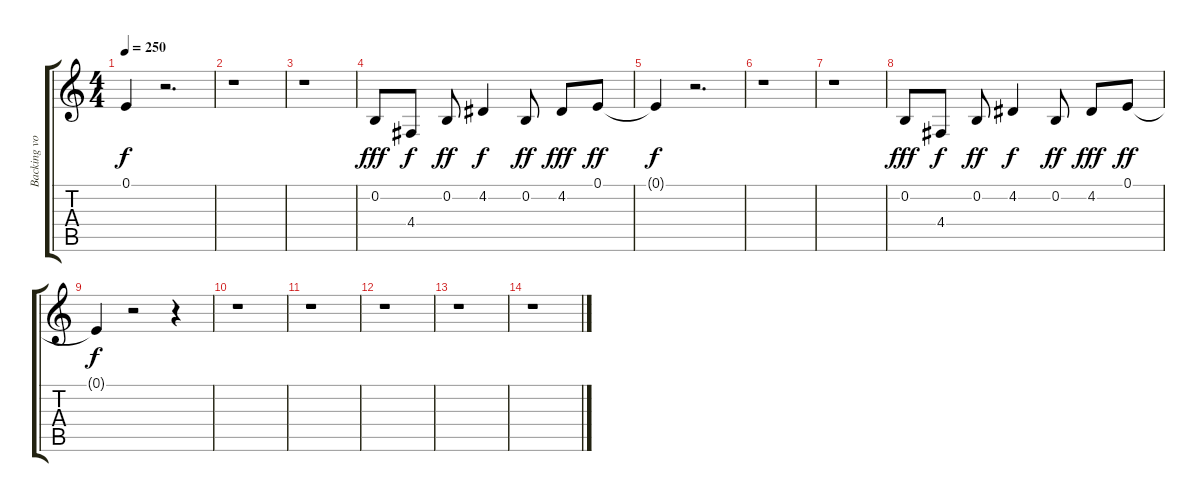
\track ("Backing vocals" "Backing vo") {instrument voiceoohs}
\staff {score tabs}
\tuning (E4 B3 G3 D3 A2 E2) {hide}
\ts (4 4)
\tempo 250
\clef g2
\ks c
0.1{t}.4{dy f} r.2{d} |
r.1 |
r.1 |
0.2.8{dy fff} 4.4.8{dy f} 0.2.8{dy ff} 4.2.4{dy f} 0.2.8{dy ff} 4.2.8{dy fff} 0.1.8{dy ff} |
0.1{t}.4{dy f} r.2{d} |
r.1 |
r.1 |
0.2.8{dy fff} 4.4.8{dy f} 0.2.8{dy ff} 4.2.4{dy f} 0.2.8{dy ff} 4.2.8{dy fff} 0.1.8{dy ff} |
0.1{t}.4{dy f} r.2 r.4 |
r.1 |
r.1 |
r.1 |
r.1 |
r.1
